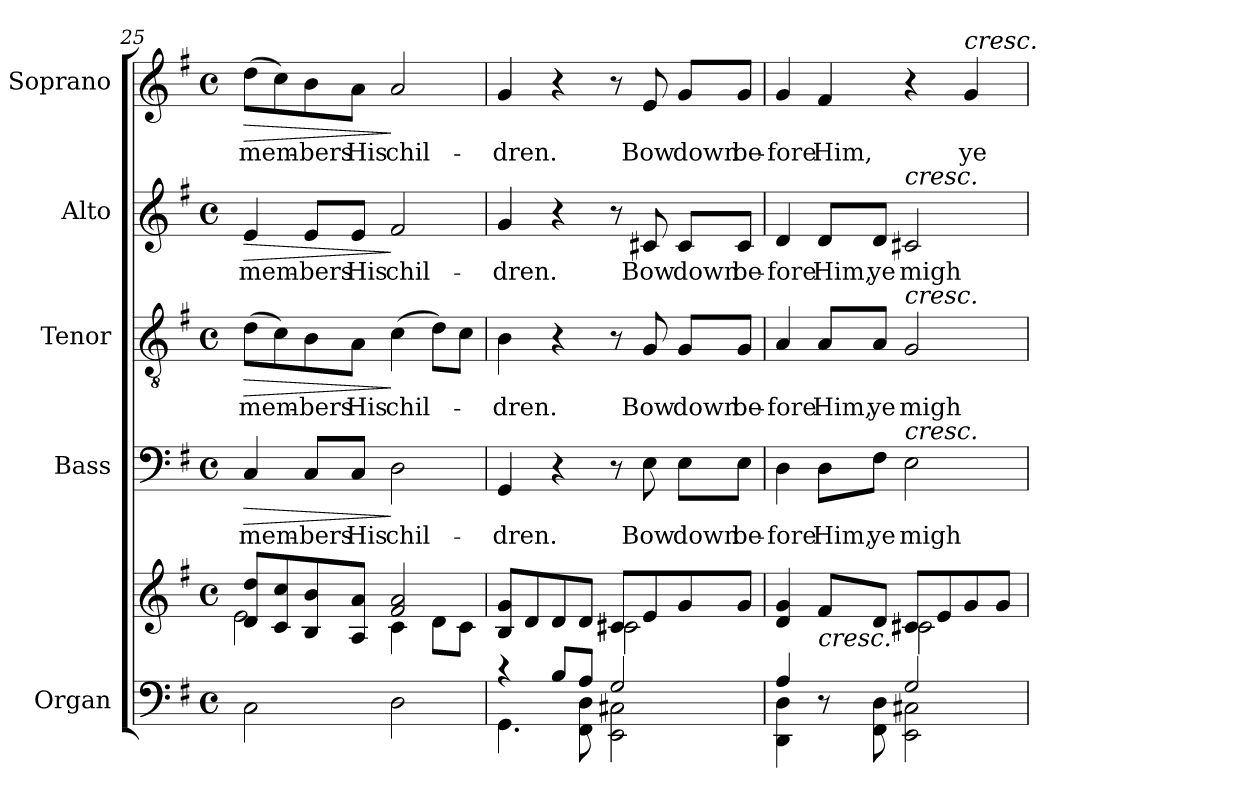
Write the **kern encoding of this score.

**kern	**kern	**kern	**text	**dynam	**kern	**text	**dynam	**kern	**text	**dynam	**kern	**text	**dynam
*part5	*part5	*part4	*part4	*part4	*part3	*part3	*part3	*part2	*part2	*part2	*part1	*part1	*part1
*staff6	*staff5	*staff4	*staff4	*staff4	*staff3	*staff3	*staff3	*staff2	*staff2	*staff2	*staff1	*staff1	*staff1
*I"Organ	*	*I"Bass	*	*	*I"Tenor	*	*	*I"Alto	*	*	*I"Soprano	*	*
*I'Org.	*	*I'B.	*	*	*I'T.	*	*	*I'A.	*	*	*I'S.	*	*
!!LO:LB:g=z
*clefF4	*clefG2	*clefF4	*	*	*clefGv2	*	*	*clefG2	*	*	*clefG2	*	*
*	*	*	*	*	*ITrd7c12	*	*	*	*	*	*	*	*
*k[f#]	*k[f#]	*k[f#]	*	*	*k[f#]	*	*	*k[f#]	*	*	*k[f#]	*	*
*G:	*G:	*G:	*	*	*G:	*	*	*G:	*	*	*G:	*	*
*M4/4	*M4/4	*M4/4	*	*	*M4/4	*	*	*M4/4	*	*	*M4/4	*	*
*met(c)	*met(c)	*met(c)	*	*	*met(c)	*	*	*met(c)	*	*	*met(c)	*	*
=25	=25	=25	=25	=25	=25	=25	=25	=25	=25	=25	=25	=25	=25
*	*^	*	*	*	*	*	*	*	*	*	*	*	*
!	!	!	!	!LO:LY:b:color=#000000	!LO:HP:b	!	!	!	!	!	!	!	!	!
!	!	!	!	!	!	!	!LO:LY:b:color=#000000	!LO:HP:b	!	!	!	!	!	!
!	!	!	!	!	!	!	!	!	!	!LO:LY:b:color=#000000	!LO:HP:b	!	!	!
!	!	!	!	!	!	!	!	!	!	!	!	!	!LO:LY:b:color=#000000	!LO:HP:b
2Ci\	8di/ 8ddiL	2ei\	4Ci/	-mem-	>	(8Di\L	-mem-	>	4ei/	-mem-	>	(8ddi\L	-mem-	>
.	8ci/ 8cci	.	.	.	.	8Ci\)	.	.	.	.	.	8cci\)	.	.
!	!	!	!	!LO:LY:b:color=#000000	!	!	!	!	!	!	!	!	!	!
!	!	!	!	!	!	!	!LO:LY:b:color=#000000	!	!	!	!	!	!	!
!	!	!	!	!	!	!	!	!	!	!LO:LY:b:color=#000000	!	!	!	!
!	!	!	!	!	!	!	!	!	!	!	!	!	!LO:LY:b:color=#000000	!
.	8Bi/ 8bi	.	8Ci/L	-bers	.	8BBi\	-bers	.	8ei/L	-bers	.	8bi\	-bers	.
!	!	!	!	!LO:LY:b:color=#000000	!	!	!	!	!	!	!	!	!	!
!	!	!	!	!	!	!	!LO:LY:b:color=#000000	!	!	!	!	!	!	!
!	!	!	!	!	!	!	!	!	!	!LO:LY:b:color=#000000	!	!	!	!
!	!	!	!	!	!	!	!	!	!	!	!	!	!LO:LY:b:color=#000000	!
.	8Ai/ 8aiJ	.	8Ci/J	His	.	8AAi\J	His	.	8ei/J	His	.	8ai\J	His	.
!	!	!	!	!LO:LY:b:color=#000000	!	!	!	!	!	!	!	!	!	!
!	!	!	!	!	!	!	!LO:LY:b:color=#000000	!	!	!	!	!	!	!
!	!	!	!	!	!	!	!	!	!	!LO:LY:b:color=#000000	!	!	!	!
!	!	!	!	!	!	!	!	!	!	!	!	!	!LO:LY:b:color=#000000	!
2Di\	2f#i/ 2ai	4ci\	2Di\	chil-	]	(4Ci\	chil-	]	2f#i/	chil-	]	2ai/	chil-	]
.	.	8di\L	.	.	.	8Di\L)	.	.	.	.	.	.	.	.
.	.	8ci\J	.	.	.	8Ci\J	.	.	.	.	.	.	.	.
=26	=26	=26	=26	=26	=26	=26	=26	=26	=26	=26	=26	=26	=26	=26
*^	*	*	*	*	*	*	*	*	*	*	*	*	*	*
!	!	!	!	!	!LO:LY:b:color=#000000	!	!	!	!	!	!	!	!	!	!
!	!	!	!	!	!	!	!	!LO:LY:b:color=#000000	!	!	!	!	!	!	!
!	!	!	!	!	!	!	!	!	!	!	!LO:LY:b:color=#000000	!	!	!	!
!	!	!	!	!	!	!	!	!	!	!	!	!	!	!LO:LY:b:color=#000000	!
4r	4.GGi\	8Bi/ 8giL	2ryy	4GGi/	-dren.	.	4BBi\	-dren.	.	4gi/	-dren.	.	4gi/	-dren.	.
.	.	8di/	.	.	.	.	.	.	.	.	.	.	.	.	.
8Bi/L	.	8di/	.	4r	.	.	4r	.	.	4r	.	.	4r	.	.
8Ai/J	8FF#i\ 8Di	8di/J	.	.	.	.	.	.	.	.	.	.	.	.	.
2Gi/	2EEi\ 2C#Xi	8c#Xi/L	2c#i\	8r	.	.	8r	.	.	8r	.	.	8r	.	.
!	!	!	!	!	!LO:LY:b:color=#000000	!	!	!	!	!	!	!	!	!	!
!	!	!	!	!	!	!	!	!LO:LY:b:color=#000000	!	!	!	!	!	!	!
!	!	!	!	!	!	!	!	!	!	!	!LO:LY:b:color=#000000	!	!	!	!
!	!	!	!	!	!	!	!	!	!	!	!	!	!	!LO:LY:b:color=#000000	!
.	.	8ei/	.	8Ei\	Bow	.	8GGi/	Bow	.	8c#Xi/	Bow	.	8ei/	Bow	.
!	!	!	!	!	!LO:LY:b:color=#000000	!	!	!	!	!	!	!	!	!	!
!	!	!	!	!	!	!	!	!LO:LY:b:color=#000000	!	!	!	!	!	!	!
!	!	!	!	!	!	!	!	!	!	!	!LO:LY:b:color=#000000	!	!	!	!
!	!	!	!	!	!	!	!	!	!	!	!	!	!	!LO:LY:b:color=#000000	!
.	.	8gi/	.	8Ei\L	down	.	8GGi/L	down	.	8c#i/L	down	.	8gi/L	down	.
!	!	!	!	!	!LO:LY:b:color=#000000	!	!	!	!	!	!	!	!	!	!
!	!	!	!	!	!	!	!	!LO:LY:b:color=#000000	!	!	!	!	!	!	!
!	!	!	!	!	!	!	!	!	!	!	!LO:LY:b:color=#000000	!	!	!	!
!	!	!	!	!	!	!	!	!	!	!	!	!	!	!LO:LY:b:color=#000000	!
.	.	8gi/J	.	8Ei\J	be-	.	8GGi/J	be-	.	8c#i/J	be-	.	8gi/J	be-	.
=27	=27	=27	=27	=27	=27	=27	=27	=27	=27	=27	=27	=27	=27	=27	=27
!	!	!	!	!	!LO:LY:b:color=#000000	!	!	!	!	!	!	!	!	!	!
!	!	!	!	!	!	!	!	!LO:LY:b:color=#000000	!	!	!	!	!	!	!
!	!	!	!	!	!	!	!	!	!	!	!LO:LY:b:color=#000000	!	!	!	!
!	!	!	!	!	!	!	!	!	!	!	!	!	!	!LO:LY:b:color=#000000	!
4Ai/	4DDi\ 4Di	4di/ 4gi	2ryy	4Di\	-fore	.	4AAi/	-fore	.	4di/	-fore	.	4gi/	-fore	.
!	!	!	!	!	!LO:LY:b:color=#000000	!	!	!	!	!	!	!	!	!	!
!	!	!	!	!	!	!	!	!LO:LY:b:color=#000000	!	!	!	!	!	!	!
!	!	!	!	!	!	!	!	!	!	!	!LO:LY:b:color=#000000	!	!	!	!
!	!	!LO:TX:b:i:t=cresc.	!	!	!	!	!	!	!	!	!	!	!	!	!
!	!	!	!	!	!	!	!	!	!	!	!	!	!	!LO:LY:b:color=#000000	!
4ryy	8r	8f#i/L	.	8Di\L	Him,	.	8AAi/L	Him,	.	8di/L	Him,	.	4f#i/	Him,	.
!	!	!	!	!	!LO:LY:b:color=#000000	!	!	!	!	!	!	!	!	!	!
!	!	!	!	!	!	!	!	!LO:LY:b:color=#000000	!	!	!	!	!	!	!
!	!	!	!	!	!	!	!	!	!	!	!LO:LY:b:color=#000000	!	!	!	!
.	8FF#i\ 8Di	8di/J	.	8F#i\J	ye	.	8AAi/J	ye	.	8di/J	ye	.	.	.	.
!	!	!	!	!	!LO:LY:b:color=#000000	!	!	!	!	!	!	!	!	!	!
!	!	!	!	!	!	!	!	!LO:LY:b:color=#000000	!	!	!	!	!	!	!
!	!	!	!	!	!	!	!	!	!	!LO:TX:a:i:t=cresc.	!	!	!	!	!
!	!	!	!	!	!	!	!LO:TX:a:i:t=cresc.	!	!	!	!	!	!	!	!
!	!	!	!	!LO:TX:a:i:t=cresc.	!	!	!	!	!	!	!	!	!	!	!
!	!	!	!	!	!	!	!	!	!	!	!LO:LY:b:color=#000000	!	!	!	!
2Gi/	2EEi\ 2C#Xi	8c#Xi/L	2c#i\	2Ei\	migh-	.	2GGi/	migh-	.	2c#Xi/	migh-	.	4r	.	.
.	.	8ei/	.	.	.	.	.	.	.	.	.	.	.	.	.
!	!	!	!	!	!	!	!	!	!	!	!	!	!LO:TX:a:i:t=cresc.	!	!
!	!	!	!	!	!	!	!	!	!	!	!	!	!	!LO:LY:b:color=#000000	!
.	.	8gi/	.	.	.	.	.	.	.	.	.	.	4gi/	ye	.
.	.	8gi/J	.	.	.	.	.	.	.	.	.	.	.	.	.
*v	*v	*	*	*	*	*	*	*	*	*	*	*	*	*	*
*	*v	*v	*	*	*	*	*	*	*	*	*	*	*	*
=	=	=	=	=	=	=	=	=	=	=	=	=	=
*-	*-	*-	*-	*-	*-	*-	*-	*-	*-	*-	*-	*-	*-
